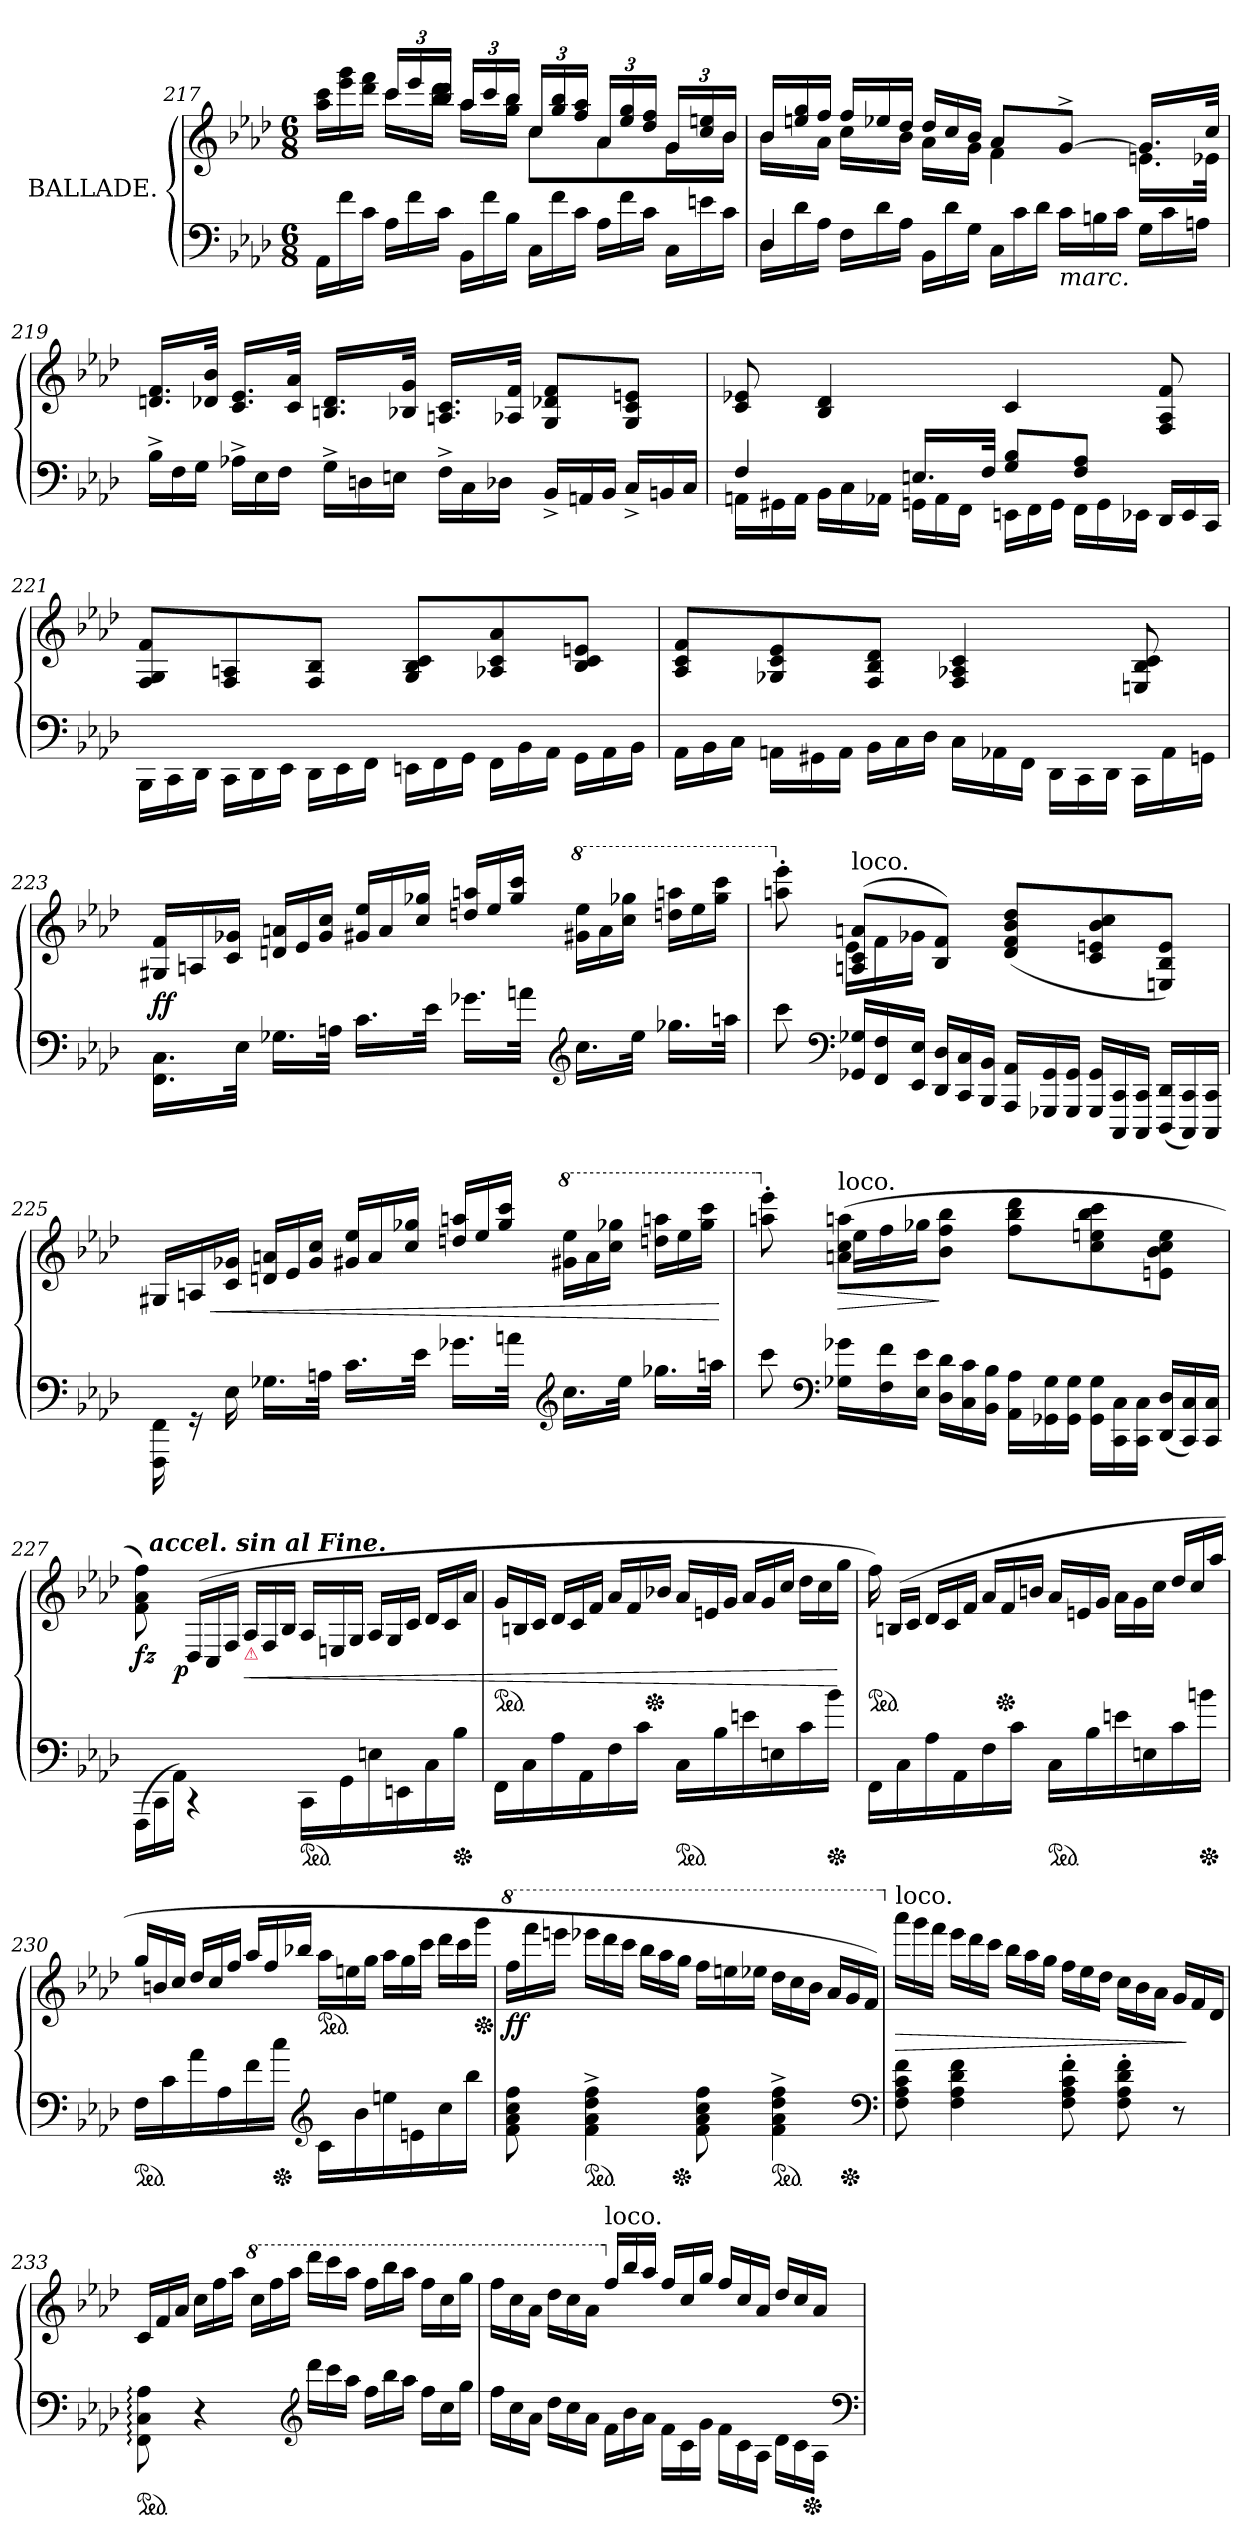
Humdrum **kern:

**kern	**kern	**dynam
*part1	*part1	*part1
*staff2	*staff1	*staff1/2
*I"BALLADE.	*	*
*clefF4	*clefG2	*
*k[b-e-a-d-]	*k[b-e-a-d-]	*
*f:	*f:	*
*M6/8	*M6/8	*
=217	=217	=217
*	*^	*
*Xtuplet	*	*Xtuplet	*
24AA-LL	8ryy	24aa- 24cccLL	.
24f	.	24eee- 24ggg	.
24cJJ	.	24ddd- 24fffJJ	.
24A-LL	24cccLL	24cccLL	.
24f	24eee-	24ryy	.
24cJJ	24bb- 24ddd-JJ	24bb- 24ddd-JJ	.
24BB-LL	24aa-LL	24aa-LL	.
24f	24ccc	24ryy	.
24B-JJ	24bb-JJ	24gg 24bb-JJ	.
24CLL	24ccLL	8ccL	.
24f	24gg 24bb-	.	.
24cJJ	24ff 24aa-JJ	.	.
24A-LL	24a-LL	8a-	.
24f	24ee- 24gg	.	.
24cJJ	24dd- 24ffJJ	.	.
24CLL	24gLL	24gL	.
24en	24cc 24een	24ryy	.
24cJJ	24b-JJ	24b-JJ	.
=218	=218	=218	=218
*^	*	*	*
4D-	24D-LL	24b-LL	24b-LL	.
.	24d-	24een 24gg	24ryy	.
.	24A-JJ	24ffJJ	24a-JJ	.
.	24FLL	24ffLL	24ccLL	.
.	24d-	24ee-X	24ryy	.
.	24A-JJ	24dd-JJ	24b-JJ	.
8ryy	24BB-LL	24dd-LL	24a-LL	.
.	24d-	24cc	24ryy	.
.	24GJJ	24b-JJ	24gJJ	.
4.ryy	24CLL	8a-L	4f	.
.	24c	.	.	.
.	24d-JJ	.	.	.
!	!LO:TX:b:i:t=marc.	!	!	!
.	24cLL	[8g^>J	.	.
.	24Bn	.	.	.
.	24cJJ	.	.	.
.	24GLL	16.gLL]	16.enLL	.
.	24c	.	.	.
.	24AnJJ	.	.	.
.	.	32ccJJk	32e-XJJk	.
*v	*v	*	*	*
*	*v	*v	*
=219	=219	=219
24B-^>LL	16.dn 16.fLL	.
24F	.	.
24GJJ	.	.
.	32d-X 32b-JJk	.
24A-X^>LL	16.c 16.e-LL	.
24E-	.	.
24FJJ	.	.
.	32c 32a-JJk	.
24G^>LL	16.Bn 16.d-LL	.
24Dn	.	.
24EnJJ	.	.
.	32B-X 32gJJk	.
24F^>LL	16.An 16.cLL	.
24C	.	.
24D-XJJ	.	.
.	32A-X 32fJJk	.
24BB-^>LL	8G 8d-X 8fL	.
24AAn	.	.
24BB-JJ	.	.
24C^>LL	8G 8c 8enJ	.
24BBn	.	.
24CJJ	.	.
=220	=220	=220
*^	*	*
4F	24AAnLL	8c 8e-X	.
.	24GG#X	.	.
.	24AAJJ	.	.
.	24BB-LL	4B- 4d-	.
.	24C	.	.
.	24AA-XJJ	.	.
16.EnLL	24GGnLL	.	.
.	24AA-	.	.
.	24FFJJ	.	.
32FJJk	.	.	.
8G 8B-L	24EEnLL	4c	.
.	24FF	.	.
.	24GGJJ	.	.
8F 8A-J	24FFLL	.	.
.	24GG	.	.
.	24EE-XJJ	.	.
8ryy	24DD-LL	8F/ 8A-/ 8f/	.
.	24EE-	.	.
.	24CCJJ	.	.
*v	*v	*	*
=221	=221	=221
24BBB-\LL	8F/ 8G/ 8f/L	.
24CC\	.	.
24DD-\JJ	.	.
24CC\LL	8F/ 8An/	.
24DD-\	.	.
24EE-\JJ	.	.
24DD-\LL	8F/ 8B-/J	.
24EE-\	.	.
24FF\JJ	.	.
24EEn\LL	8G/ 8B-/ 8c/L	.
24FF\	.	.
24GG\JJ	.	.
24FF\LL	8A-X/ 8c/ 8a-/	.
24BB-\	.	.
24AA-\JJ	.	.
24GG\LL	8B- 8c 8enJ	.
24AA-\	.	.
24BB-\JJ	.	.
=222	=222	=222
24AA-\LL	8A-/ 8c/ 8f/L	.
24BB-\	.	.
24C\JJ	.	.
24AAn\LL	8G-X 8c 8e-	.
24GG#X\	.	.
24AA\JJ	.	.
24BB-\LL	8F/ 8B-/ 8d-/J	.
24C\	.	.
24D-\JJ	.	.
24C\LL	4F/ 4A-X/ 4c/	.
24AA-X\	.	.
24FF\JJ	.	.
24DD-\LL	.	.
24CC\	.	.
24DD-\JJ	.	.
24CC\LL	8En/ 8B-/ 8c/	.
24AA-\	.	.
24GGn\JJ	.	.
=223	=223	=223
!	!	!LO:DY:b
16.FF\ 16.C\LL	24G#X 24fLL	ff
.	24An/	.
.	24c 24g-XJJ	.
32E-\JJk	.	.
16.G-XLL	24dn 24anLL	.
.	24e-	.
.	24g- 24ccJJ	.
32AnJJk	.	.
16.c\LL	24g#X/ 24ee-/LL	.
.	24a/	.
.	24cc/ 24gg-X/JJ	.
32e-\JJk	.	.
16.g-X\LL	24ddn/ 24aan/LL	.
.	24ee-/	.
.	24gg-/ 24ccc/JJ	.
32anJJk	.	.
*clefG2	*	*
*	*8va	*
16.ccLL	24gg#X\ 24eee-\LL	.
.	24aa\	.
.	24ccc\ 24ggg-X\JJ	.
32ee-JJk	.	.
16.gg-XLL	24dddn\ 24aaan\LL	.
.	24eee-\	.
.	24ggg-\ 24cccc\JJ	.
32aanJJk	.	.
=224	=224	=224
*	*^	*
8ccc	8ryy	8aaan'> 8eeee-'>	.
*clefF4	*	*	*
*	*X8va	*	*
!	!LO:TX:a:t=loco.	!	!
24GG-X/ 24G-X/LL	(>8An 8c 8anL	24e-LL	.
24FF 24F	.	24f	.
24EE- 24E-JJ	.	24g-XJJ	.
24DD- 24D-LL	8B- 8fJ)	8ryy	.
24CC 24C	.	.	.
24BBB- 24BB-JJ	.	.	.
24AAA- 24AA-LL	(>8d- 8f 8b- 8dd-L	4.ryy	.
24GGG-X 24GG-	.	.	.
24GGG- 24GG-JJ	.	.	.
24GGG- 24GG-LL	8c 8en 8b- 8cc	.	.
24CCC 24CC	.	.	.
24CCC 24CCJJ	.	.	.
(<24DDD-/ 24DD-/LL	8En/ 8B-/ 8e/J)	.	.
24CCC/ 24CC/)	.	.	.
24CCC/ 24CC/JJ	.	.	.
*	*v	*v	*
=225	=225	=225
24FFF\ 24FF\	24G#XLL	.
24rGG	24An/	.
!	!	!LO:HP:b
24E-	24c 24g-XJJ	<
16.G-XLL	24dn 24anLL	.
.	24e-	.
.	24g- 24ccJJ	.
32AnJJk	.	.
16.c\LL	24g#X/ 24ee-/LL	.
.	24a/	.
.	24cc/ 24gg-X/JJ	.
32e-\JJk	.	.
16.g-XLL	24ddn/ 24aan/LL	.
.	24ee-/	.
.	24gg-/ 24ccc/JJ	.
32anJJk	.	.
*clefG2	*	*
*	*8va	*
16.ccLL	24gg#X\ 24eee-\LL	.
.	24aa\	.
.	24ccc\ 24ggg-X\JJ	.
32ee-JJk	.	.
16.gg-XLL	24dddn\ 24aaan\LL	.
.	24eee-\	.
.	24ggg-\ 24cccc\JJ	.
32aanJJk	.	.
.	.	[
=226	=226	=226
*	*^	*
8ccc	8ryy	8aaan'> 8eeee-'>	.
*clefF4	*	*	*
*	*X8va	*	*
!	!LO:TX:a:t=loco.	!	!
!	!	!	!LO:HP:b
24G-X 24g-XLL	(>8an\ 8cc\ 8aan\L	24ee-LL	>
24F 24f	.	24ff	.
24E- 24e-JJ	.	24gg-XJJ	.
24D- 24d-LL	8b-\ 8ff\ 8bb-\J	8ryy	]
24C 24c	.	.	.
24BB- 24B-JJ	.	.	.
24AA-\ 24A-\LL	8ff\ 8bb-\ 8ddd-\L	4.ryy	.
24GG-X\ 24G-\	.	.	.
24GG-\ 24G-\JJ	.	.	.
24GG-\ 24G-\LL	8cc\ 8een\ 8bb-\ 8ccc\	.	.
24CC\ 24C\	.	.	.
24CC\ 24C\JJ	.	.	.
(<24DD-/ 24D-/LL	8en\ 8b-\ 8cc\ 8ee\J	.	.
24CC 24C)	.	.	.
24CC 24CJJ	.	.	.
=227	=227	=227	=227
!	!	!	!LO:DY:b
(>24FFF\LL	8f 8a- 8ff)	24ryy	fz
!	!	!LO:TX:a:Bi:t=accel. sin al Fine.	!
24CC\	.	3%2ryy	.
24AA-\JJ)	.	.	.
!	!	!	!LO:DY:b:rj
4rCC	(>24D-/LL	.	p
.	24C/	.	.
.	24F/JJ	.	.
!	!LO:TX:b:color=crimson:t=⚠	!	!
!	!	!	!LO:HP:b
.	24A-/LL	.	<
.	24F/	.	.
.	24B-/JJ	.	.
*ped	*	*	*
16CC\LL	24A-/LL	.	.
.	24En/	.	.
16GG\	.	.	.
.	24G/JJ	.	.
16En\	24A-/LL	.	.
.	24G/	.	.
16EEn\	.	.	.
.	24c/JJ	.	.
16C	24d-LL	.	.
.	24c	.	.
*Xped	*	*	*
16B-JJ	.	.	.
.	24a-JJ	24ryy	.
*	*v	*v	*
=228	=228	=228
*	*ped	*
16FFLL	24gLL	.
.	24Bn	.
16C	.	.
.	24cJJ	.
16A-	24d-LL	.
.	24c	.
16AA-	.	.
.	24fJJ	.
16F	24a-LL	.
.	24f	.
*	*Xped	*
16cJJ	.	.
.	24b-XJJ	.
*ped	*	*
16CLL	24a-LL	.
.	24en	.
16B-	.	.
.	24gJJ	.
16en	24a-LL	.
.	24g	.
16En	.	.
.	24ccJJ	.
16c	24dd-\LL	.
.	24cc\	.
*Xped	*	*
16b-JJ	.	.
.	24gg\JJ	[
=229	=229	=229
*	*ped	*
16FFLL	24ff)	.
.	(>24BnLL	.
16C	.	.
.	24cJJ	.
16A-	24d-LL	.
.	24c	.
16AA-	.	.
.	24fJJ	.
16F	24a-LL	.
*	*Xped	*
.	24f	.
16cJJ	.	.
.	24bnJJ	.
*ped	*	*
16CLL	24a-LL	.
.	24en	.
16B-	.	.
.	24gJJ	.
16en	24a-\LL	.
.	24g	.
16En	.	.
.	24ccJJ	.
16c	24dd-/LL	.
.	24cc/	.
*Xped	*	*
16bnJJ	.	.
.	24aa-/JJ	.
=230	=230	=230
*ped	*	*
16FLL	24gg/LL	.
.	24bn/	.
16c	.	.
.	24cc/JJ	.
16a-\	24dd-/LL	.
.	24cc/	.
16A-	.	.
.	24ffJJ	.
16f\	24aa-/LL	.
.	24ff/	.
*Xped	*	*
16cc\JJ	.	.
.	24bb-X/JJ	.
*clefG2	*	*
*	*ped	*
16cLL	24aa-LL	.
.	24een	.
16b-	.	.
.	24ggJJ	.
16een	24aa-LL	.
.	24gg	.
16en	.	.
.	24cccJJ	.
16cc	24ddd-LL	.
.	24ccc	.
16bb-JJ	.	.
*	*Xped	*
.	24gggJJ	.
=231	=231	=231
*	*8va	*
!	!	!LO:DY:b
8f 8a- 8cc 8ff	24fffLL	ff
.	24ffff	.
.	24eeeenJJ	.
*ped	*	*
4f^> 4a-^> 4dd-^> 4ff^>	24eeee-XLL	.
.	24dddd-	.
.	24ccccJJ	.
.	24bbb-LL	.
.	24aaa-	.
*Xped	*	*
.	24gggJJ	.
8f 8a- 8cc 8ff	24fffLL	.
.	24eeen	.
.	24eee-XJJ	.
*ped	*	*
4f^> 4a-^> 4dd-^> 4ff^>	24ddd-LL	.
.	24ccc	.
.	24bb-JJ	.
.	24aa-/LL	.
*Xped	*	*
.	24gg	.
.	24ffJJ)	.
*clefF4	*	*
=232	=232	=232
*	*X8va	*
!	!LO:TX:a:t=loco.	!
!	!	!LO:HP:b
8F 8A- 8c 8f	24aaa-LL	>
.	24ggg	.
.	24fffJJ	.
4F 4A- 4d- 4f	24eee-LL	.
.	24ddd-	.
.	24cccJJ	.
.	24bb-LL	.
.	24aa-	.
.	24ggJJ	.
8F'> 8A-'> 8c'> 8f'>	24ffLL	.
.	24ee-	.
.	24dd-JJ	.
8F'> 8A-'> 8d-'> 8f'>	24ccLL	.
.	24b-	.
.	24a-JJ	.
8r	24gLL	.
.	24f	]
.	24d-JJ	.
=233	=233	=233
*ped	*	*
8FF:\ 8C:\ 8A-:\	24cLL	.
.	24f	.
.	24a-JJ	.
4r	24ccLL	.
.	24ff	.
.	24aa-JJ	.
*	*8va	*
.	24cccLL	.
.	24fff	.
.	24aaa-JJ	.
*clefG2	*	*
24ddd-LL	24dddd-LL	.
24ccc	24cccc	.
24aa-JJ	24aaa-JJ	.
24ffLL	24fffLL	.
24bb-	24bbb-	.
24aa-JJ	24aaa-JJ	.
24ffLL	24fffLL	.
24cc	24ccc	.
24ggJJ	24gggJJ	.
=234	=234	=234
*	*^	*
24ffLL	24fffLL	2ryy	.
24cc	24ccc	.	.
24a-JJ	24aa-JJ	.	.
24dd-LL	24ddd-LL	.	.
24cc	24ccc	.	.
24a-JJ	24aa-JJ	.	.
*	*X8va	*	*
!	!LO:TX:a:t=loco.	!	!
24f\LL	24ff/LL	.	.
24b-\	24bb-/	.	.
24a-\JJ	24aa-/JJ	.	.
24f\LL	24ff/LL	.	.
24c\	24cc/	.	.
24g\JJ	24gg/JJ	.	.
24f\LL	24ff/LL	8.ryy	.
24c\	24cc/	.	.
24A-\JJ	24a-/JJ	.	.
24d-\LL	24dd-/LL	.	.
24c\	24cc/	.	.
*Xped	*	*	*
.	.	16ryy	.
24A-\JJ	24a-/JJ	.	.
*clefF4	*	*	*
*	*v	*v	*
=	=	=
*-	*-	*-
